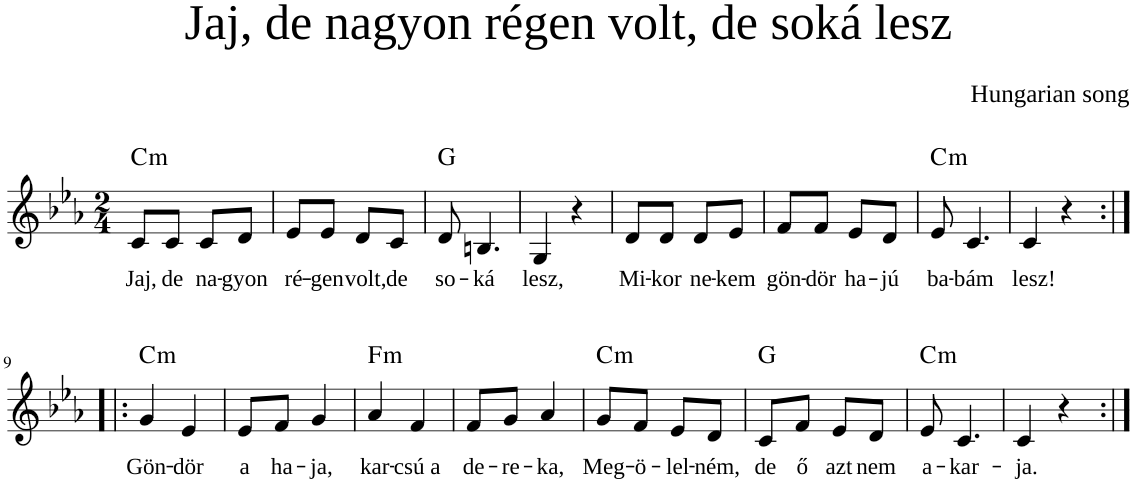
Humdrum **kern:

**kern	**text	**harte
*part1	*part1	*part1
*staff1	*staff1	*
*I"Choir	*	*
*I'Ch	*	*
*clefG2	*	*
*k[b-e-a-]	*	*
*M2/4	*	*
=1	=1	=1
!	!LO:LY:b	!LO:H:kt=m
8c/L	Jaj,	C:min
!	!LO:LY:b	!
8c/J	de	.
!	!LO:LY:b	!
8c/L	na-	.
!	!LO:LY:b	!
8d/J	-gyon	.
=2	=2	=2
!	!LO:LY:b	!
8e-/L	ré-	.
!	!LO:LY:b	!
8e-/J	-gen	.
!	!LO:LY:b	!
8d/L	volt,	.
!	!LO:LY:b	!
8c/J	de	.
=3	=3	=3
!	!LO:LY:b	!
8d/	so-	G:maj
!	!LO:LY:b	!
4.Bn/	-ká	.
=4	=4	=4
!	!LO:LY:b	!
4G/	lesz,	.
4r	.	.
=5	=5	=5
!	!LO:LY:b	!
8d/L	Mi-	.
!	!LO:LY:b	!
8d/J	-kor	.
!	!LO:LY:b	!
8d/L	ne-	.
!	!LO:LY:b	!
8e-/J	-kem	.
=6	=6	=6
!	!LO:LY:b	!
8f/L	gön-	.
!	!LO:LY:b	!
8f/J	-dör	.
!	!LO:LY:b	!
8e-/L	ha-	.
!	!LO:LY:b	!
8d/J	-jú	.
=7	=7	=7
!	!LO:LY:b	!LO:H:kt=m
8e-/	ba-	C:min
!	!LO:LY:b	!
4.c/	-bám	.
=8	=8	=8
!	!LO:LY:b	!
4c/	lesz!	.
4r	.	.
!!LO:LB:g=z
=9:|!|:	=9:|!|:	=9:|!|:
!	!LO:LY:b	!LO:H:kt=m
4g/	Gön-	C:min
!	!LO:LY:b	!
4e-/	dör	.
=10	=10	=10
!	!LO:LY:b	!
8e-/L	a	.
!	!LO:LY:b	!
8f/J	ha-	.
!	!LO:LY:b	!
4g/	-ja,	.
=11	=11	=11
!	!LO:LY:b	!LO:H:kt=m
4a-/	kar-	F:min
!	!LO:LY:b	!
4f/	csú a	.
=12	=12	=12
!	!LO:LY:b	!
8f/L	de-	.
!	!LO:LY:b	!
8g/J	-re-	.
!	!LO:LY:b	!
4a-/	-ka,	.
=13	=13	=13
!	!LO:LY:b	!LO:H:kt=m
8g/L	Meg-	C:min
!	!LO:LY:b	!
8f/J	-ö-	.
!	!LO:LY:b	!
8e-/L	-lel-	.
!	!LO:LY:b	!
8d/J	-ném,	.
=14	=14	=14
!	!LO:LY:b	!
8c/L	de	G:maj
!	!LO:LY:b	!
8f/J	ő	.
!	!LO:LY:b	!
8e-/L	azt	.
!	!LO:LY:b	!
8d/J	nem	.
=15	=15	=15
!	!LO:LY:b	!LO:H:kt=m
8e-/	a-	C:min
!	!LO:LY:b	!
4.c/	-kar-	.
=16	=16	=16
!	!LO:LY:b	!
4c/	-ja.	.
4r	.	.
=:|!	=:|!	=:|!
*-	*-	*-
